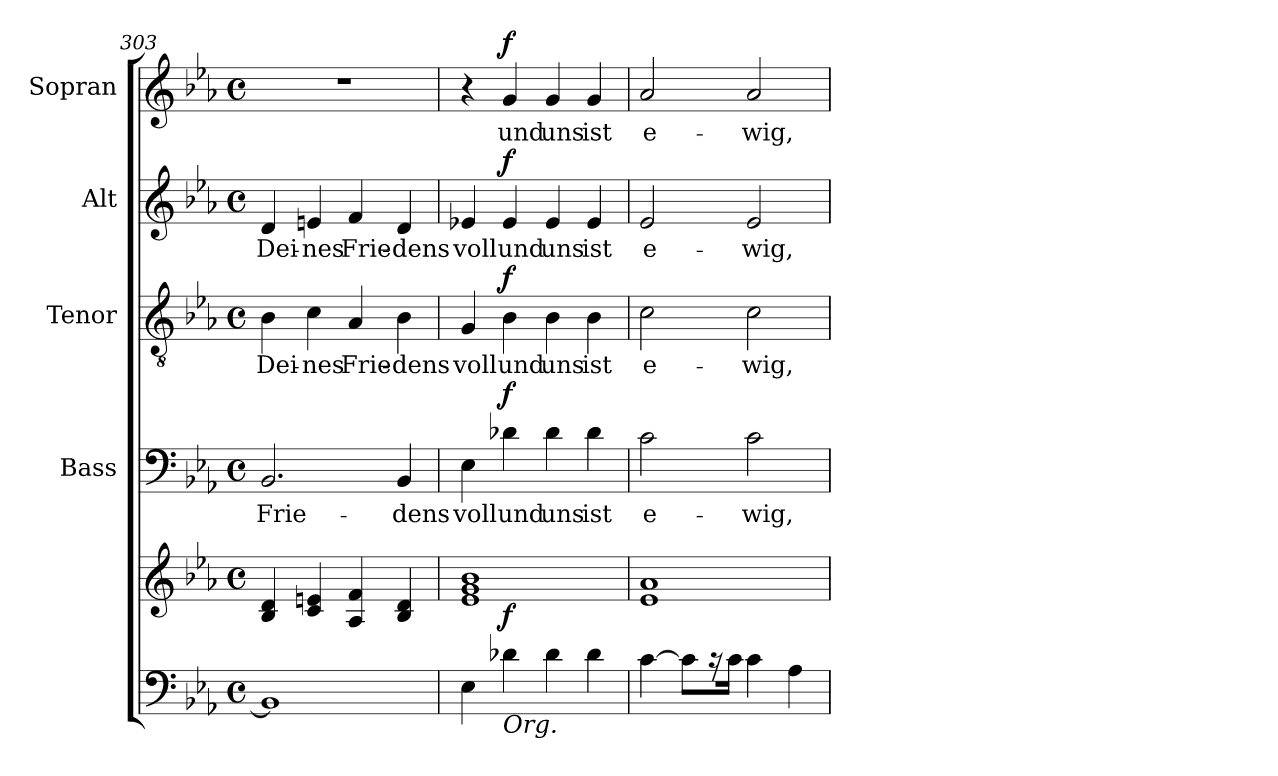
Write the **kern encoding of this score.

**kern	**kern	**dynam	**kern	**text	**dynam	**kern	**text	**dynam	**kern	**text	**dynam	**kern	**text	**dynam
*part5	*part5	*part5	*part4	*part4	*part4	*part3	*part3	*part3	*part2	*part2	*part2	*part1	*part1	*part1
*staff6	*staff5	*staff5/6	*staff4	*staff4	*staff4	*staff3	*staff3	*staff3	*staff2	*staff2	*staff2	*staff1	*staff1	*staff1
*	*	*	*I"Bass	*	*	*I"Tenor	*	*	*I"Alt	*	*	*I"Sopran	*	*
*	*	*	*I'B.	*	*	*I'T.	*	*	*I'A.	*	*	*I'S.	*	*
*clefF4	*clefG2	*	*clefF4	*	*	*clefGv2	*	*	*clefG2	*	*	*clefG2	*	*
*k[b-e-a-]	*k[b-e-a-]	*	*k[b-e-a-]	*	*	*k[b-e-a-]	*	*	*k[b-e-a-]	*	*	*k[b-e-a-]	*	*
*E-:	*E-:	*	*E-:	*	*	*E-:	*	*	*E-:	*	*	*E-:	*	*
*M4/4	*M4/4	*	*M4/4	*	*	*M4/4	*	*	*M4/4	*	*	*M4/4	*	*
*met(c)	*met(c)	*	*met(c)	*	*	*met(c)	*	*	*met(c)	*	*	*met(c)	*	*
=303	=303	=303	=303	=303	=303	=303	=303	=303	=303	=303	=303	=303	=303	=303
!	!	!	!	!LO:LY:b	!	!	!LO:LY:b	!	!	!LO:LY:b	!	!	!	!
1BB-]	4B-/ 4d/	.	2.BB-/	Frie-	.	4B-\	Dei-	.	4d/	Dei-	.	1r	.	.
!	!	!	!	!	!	!	!LO:LY:b	!	!	!LO:LY:b	!	!	!	!
.	4c/ 4en/	.	.	.	.	4c\	-nes	.	4en/	-nes	.	.	.	.
!	!	!	!	!	!	!	!LO:LY:b	!	!	!LO:LY:b	!	!	!	!
.	4A-/ 4f/	.	.	.	.	4A-/	Frie-	.	4f/	Frie-	.	.	.	.
!	!	!	!	!LO:LY:b	!	!	!LO:LY:b	!	!	!LO:LY:b	!	!	!	!
.	4B-/ 4d/	.	4BB-/	-dens	.	4B-\	-dens	.	4d/	-dens	.	.	.	.
=304	=304	=304	=304	=304	=304	=304	=304	=304	=304	=304	=304	=304	=304	=304
!	!	!	!	!LO:LY:b	!	!	!LO:LY:b	!	!	!LO:LY:b	!	!	!	!
4E-\	1e- 1g 1b-	.	4E-\	voll	.	4G/	voll	.	4e-X/	voll	.	4r	.	.
!LO:TX:b:i:t=Org.	!	!	!	!	!	!	!	!	!	!	!	!	!	!
!	!	!LO:DY:a=2	!	!LO:LY:b	!LO:DY:a	!	!LO:LY:b	!LO:DY:a	!	!LO:LY:b	!LO:DY:a	!	!LO:LY:b	!LO:DY:a
4d-X\	.	f	4d-X\	und	f	4B-\	und	f	4e-/	und	f	4g/	und	f
!	!	!	!	!LO:LY:b	!	!	!LO:LY:b	!	!	!LO:LY:b	!	!	!LO:LY:b	!
4d-\	.	.	4d-\	uns	.	4B-\	uns	.	4e-/	uns	.	4g/	uns	.
!	!	!	!	!LO:LY:b	!	!	!LO:LY:b	!	!	!LO:LY:b	!	!	!LO:LY:b	!
4d-\	.	.	4d-\	ist	.	4B-\	ist	.	4e-/	ist	.	4g/	ist	.
=305	=305	=305	=305	=305	=305	=305	=305	=305	=305	=305	=305	=305	=305	=305
!	!	!	!	!LO:LY:b	!	!	!LO:LY:b	!	!	!LO:LY:b	!	!	!LO:LY:b	!
[4c\	1e- 1a-	.	2c\	e-	.	2c\	e-	.	2e-/	e-	.	2a-/	e-	.
8c\L]	.	.	.	.	.	.	.	.	.	.	.	.	.	.
16r	.	.	.	.	.	.	.	.	.	.	.	.	.	.
16c\Jk	.	.	.	.	.	.	.	.	.	.	.	.	.	.
!	!	!	!	!LO:LY:b	!	!	!LO:LY:b	!	!	!LO:LY:b	!	!	!LO:LY:b	!
4c\	.	.	2c\	-wig,	.	2c\	-wig,	.	2e-/	-wig,	.	2a-/	-wig,	.
4A-\	.	.	.	.	.	.	.	.	.	.	.	.	.	.
=	=	=	=	=	=	=	=	=	=	=	=	=	=	=
*-	*-	*-	*-	*-	*-	*-	*-	*-	*-	*-	*-	*-	*-	*-
